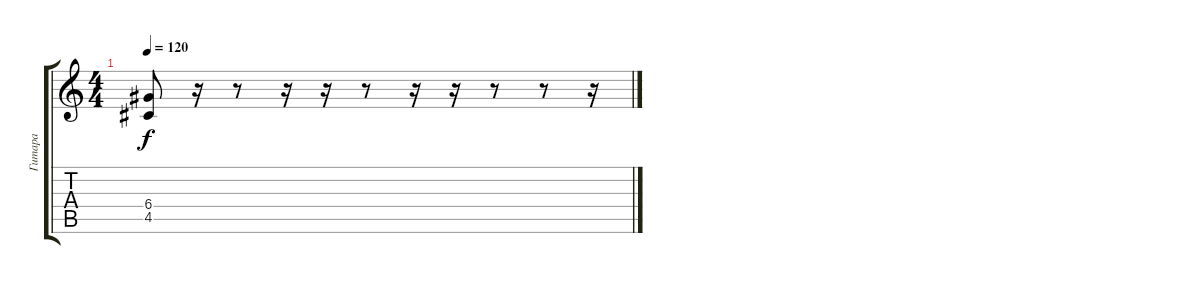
\track ("Гитара" "Гитара") {instrument distortionguitar}
\staff {score tabs}
\tuning (E4 B3 G3 D3 A2 E2) {hide}
\ts (4 4)
\tempo 120
\clef g2
\ks c
(6.4 4.5).8{dy f} r.16 r.8 r.16 r.16 r.8 r.16 r.16 r.8 r.8 r.16
